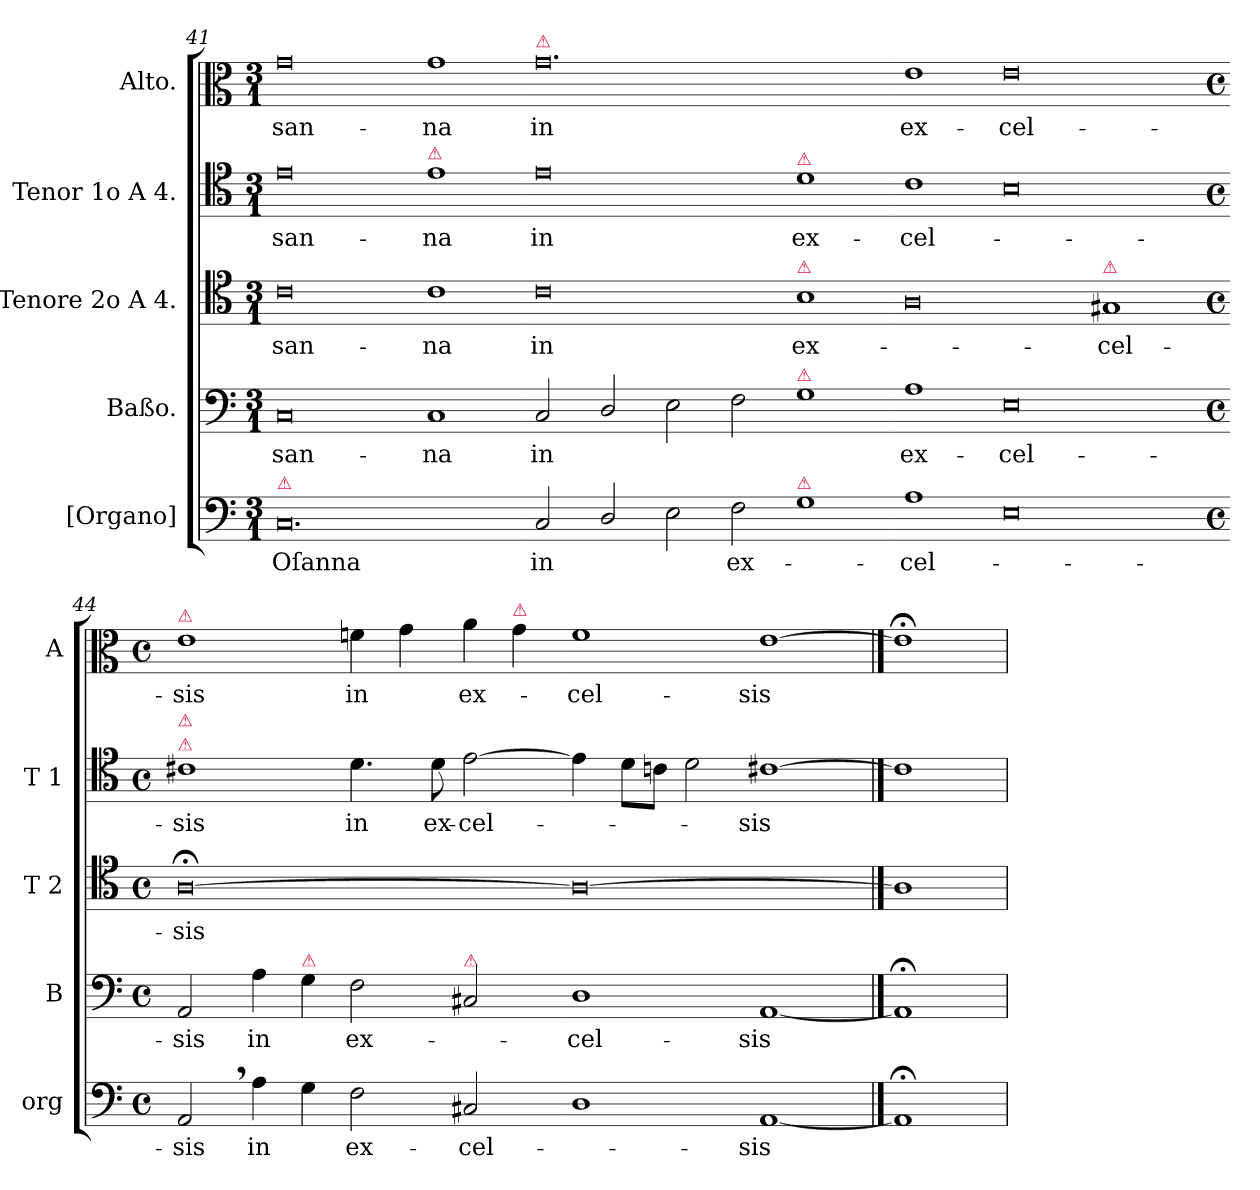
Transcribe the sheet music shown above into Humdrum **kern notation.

**kern	**text	**kern	**text	**kern	**text	**kern	**text	**kern	**text
*part5	*part5	*part4	*part4	*part3	*part3	*part2	*part2	*part1	*part1
*staff5	*staff5	*staff4	*staff4	*staff3	*staff3	*staff2	*staff2	*staff1	*staff1
*I"[Organo]	*	*I"Baßo.	*	*I"Tenore 2o A 4.	*	*I"Tenor 1o A 4.	*	*I"Alto.	*
*I'org	*	*I'B	*	*I'T 2	*	*I'T 1	*	*I'A	*
*clefF4	*	*clefF4	*	*clefC4	*	*clefC4	*	*clefC3	*
*k[]	*	*k[]	*	*k[]	*	*k[]	*	*k[]	*
*a:	*	*a:	*	*a:	*	*a:	*	*a:	*
*M3/1	*	*M3/1	*	*M3/1	*	*M3/1	*	*M3/1	*
=41	=41	=41	=41	=41	=41	=41	=41	=41	=41
!LO:TX:a:color=crimson:t=⚠	!	!	!	!	!	!	!	!	!
0.C	Oſanna	0C	-san-	0c	-san-	0e	-san-	0g	-san-
!	!	!	!	!	!	!LO:TX:a:color=crimson:t=⚠	!	!	!
.	.	1C	-na	1c	-na	1e	-na	1g	-na
=42-	=42-	=42-	=42-	=42-	=42-	=42-	=42-	=42-	=42-
!	!	!	!	!	!	!	!	!LO:TX:a:color=crimson:t=⚠	!
2C/	in	2C/	in	0c	in	0e	in	0.g	in
2D/	.	2D/	.	.	.	.	.	.	.
2E\	.	2E\	.	.	.	.	.	.	.
2F\	ex-	2F\	.	.	.	.	.	.	.
!	!	!	!	!	!	!LO:TX:a:color=crimson:t=⚠	!	!	!
!	!	!	!	!LO:TX:a:color=crimson:t=⚠	!	!	!	!	!
!	!	!LO:TX:a:color=crimson:t=⚠	!	!	!	!	!	!	!
!LO:TX:a:color=crimson:t=⚠	!	!	!	!	!	!	!	!	!
1G	.	1G	.	1B	ex-	1d	ex-	.	.
=43-	=43-	=43-	=43-	=43-	=43-	=43-	=43-	=43-	=43-
1A	-cel-	1A	ex-	0A	.	1c	-cel-	1e	ex-
0E	.	0E	-cel-	.	.	0B	.	0e	-cel-
!	!	!	!	!LO:TX:a:color=crimson:t=⚠	!	!	!	!	!
.	.	.	.	1G#X	-cel-	.	.	.	.
=44-	=44-	=44-	=44-	=44-	=44-	=44-	=44-	=44-	=44-
*M2/1	*	*M2/1	*	*M2/1	*	*M2/1	*	*M2/1	*
*met(c)	*	*met(c)	*	*met(c)	*	*met(c)	*	*met(c)	*
!	!	!	!	!	!	!	!	!LO:TX:a:color=crimson:t=⚠	!
!	!	!	!	!	!	!LO:TX:a:color=crimson:t=⚠	!	!	!
!	!	!	!	!	!	!LO:TX:a:color=crimson:t=⚠	!	!	!
2AA,</	-sis	2AA/	-sis	[0A;<;	-sis	1c#X	-sis	1e	-sis
4A\	in	4A\	in	.	.	.	.	.	.
!	!	!LO:TX:a:color=crimson:t=⚠	!	!	!	!	!	!	!
4G\	.	4G\	.	.	.	.	.	.	.
!	!	!	!	!	!	!	!LO:LY:i	!	!
2F\	ex-	2F\	ex-	.	.	4.d\	in	4fn\	in
.	.	.	.	.	.	.	.	4g\	.
!	!	!	!	!	!	!	!LO:LY:i	!	!
.	.	.	.	.	.	8d\	ex-	.	.
!	!	!LO:TX:a:color=crimson:t=⚠	!	!	!	!	!	!	!
!	!	!	!	!	!	!	!LO:LY:i	!	!
2C#X/	-cel-	2C#X/	.	.	.	[2e\	-cel-	4a\	ex-
!	!	!	!	!	!	!	!	!LO:TX:a:color=crimson:t=⚠	!
.	.	.	.	.	.	.	.	4g\	.
=46-	=46-	=46-	=46-	=46-	=46-	=46-	=46-	=46-	=46-
1D	.	1D	-cel-	0A_	.	4e\]	.	1f	-cel-
.	.	.	.	.	.	8d\L	.	.	.
.	.	.	.	.	.	8cn\J	.	.	.
.	.	.	.	.	.	2d\	.	.	.
!	!	!	!	!	!	!	!LO:LY:i	!	!
[1AA	-sis	[1AA	-sis	.	.	[1c#X	-sis	[1e	-sis
==47	==47	==47	==47	==47	==47	==47	==47	==47	==47
1AA;<]	.	1AA;<]	.	1A]	.	1c#]	.	1e;]	.
=	=	=	=	=	=	=	=	=	=
*-	*-	*-	*-	*-	*-	*-	*-	*-	*-
